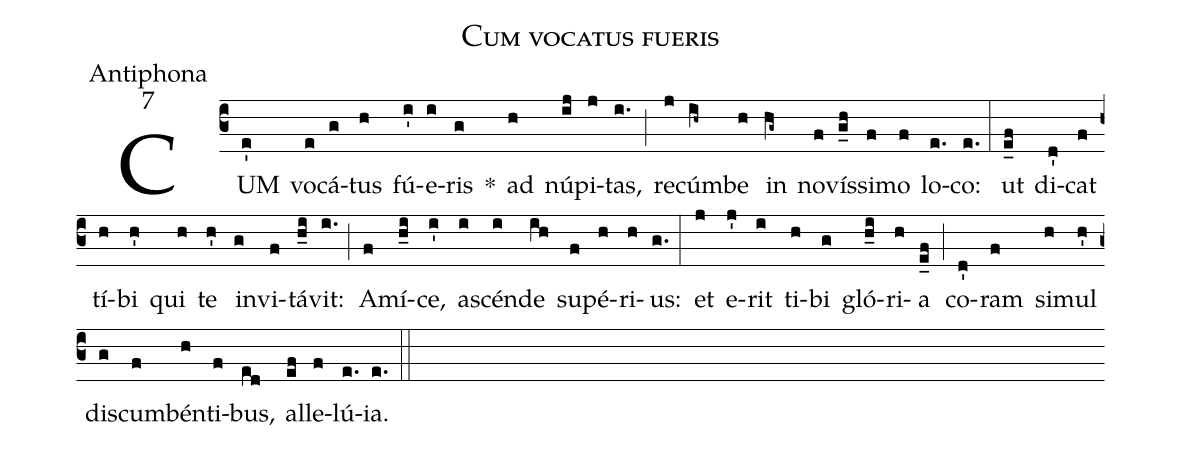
name:Cum vocatus fueris;
office-part:Antiphona;
mode:7;
%%
(c3) CUM(e') vo(e)cá(g)tus(h) fú(i')e(i)ris(g) *() ad(h) nú(ij)pi(j)tas,(i.) (;) re(j)cúm(ih~)be(h) in(hg~) no(f)vís(g_h)si(f)mo(f) lo(e.)co:(e.) (:) ut(e_f) di(d')cat(f) tí(h)bi(h') qui(h) te(h') in(g)vi(f)tá(h_i)vit:(i.) (;) A(f)mí(h_i)ce,(i') a(i)scén(i)de(ih) su(f)pé(h)ri(h)us:(g.) (:) et(j) e(j')rit(i) ti(h)bi(g) gló(h_i)ri(h)a(e_f) (;) co(d')ram(f) si(h)mul(h') di(g)scum(f)bén(h)ti(f)bus,(ed) al(ef)le(f)lú(e.)ia.(e.) (::)
